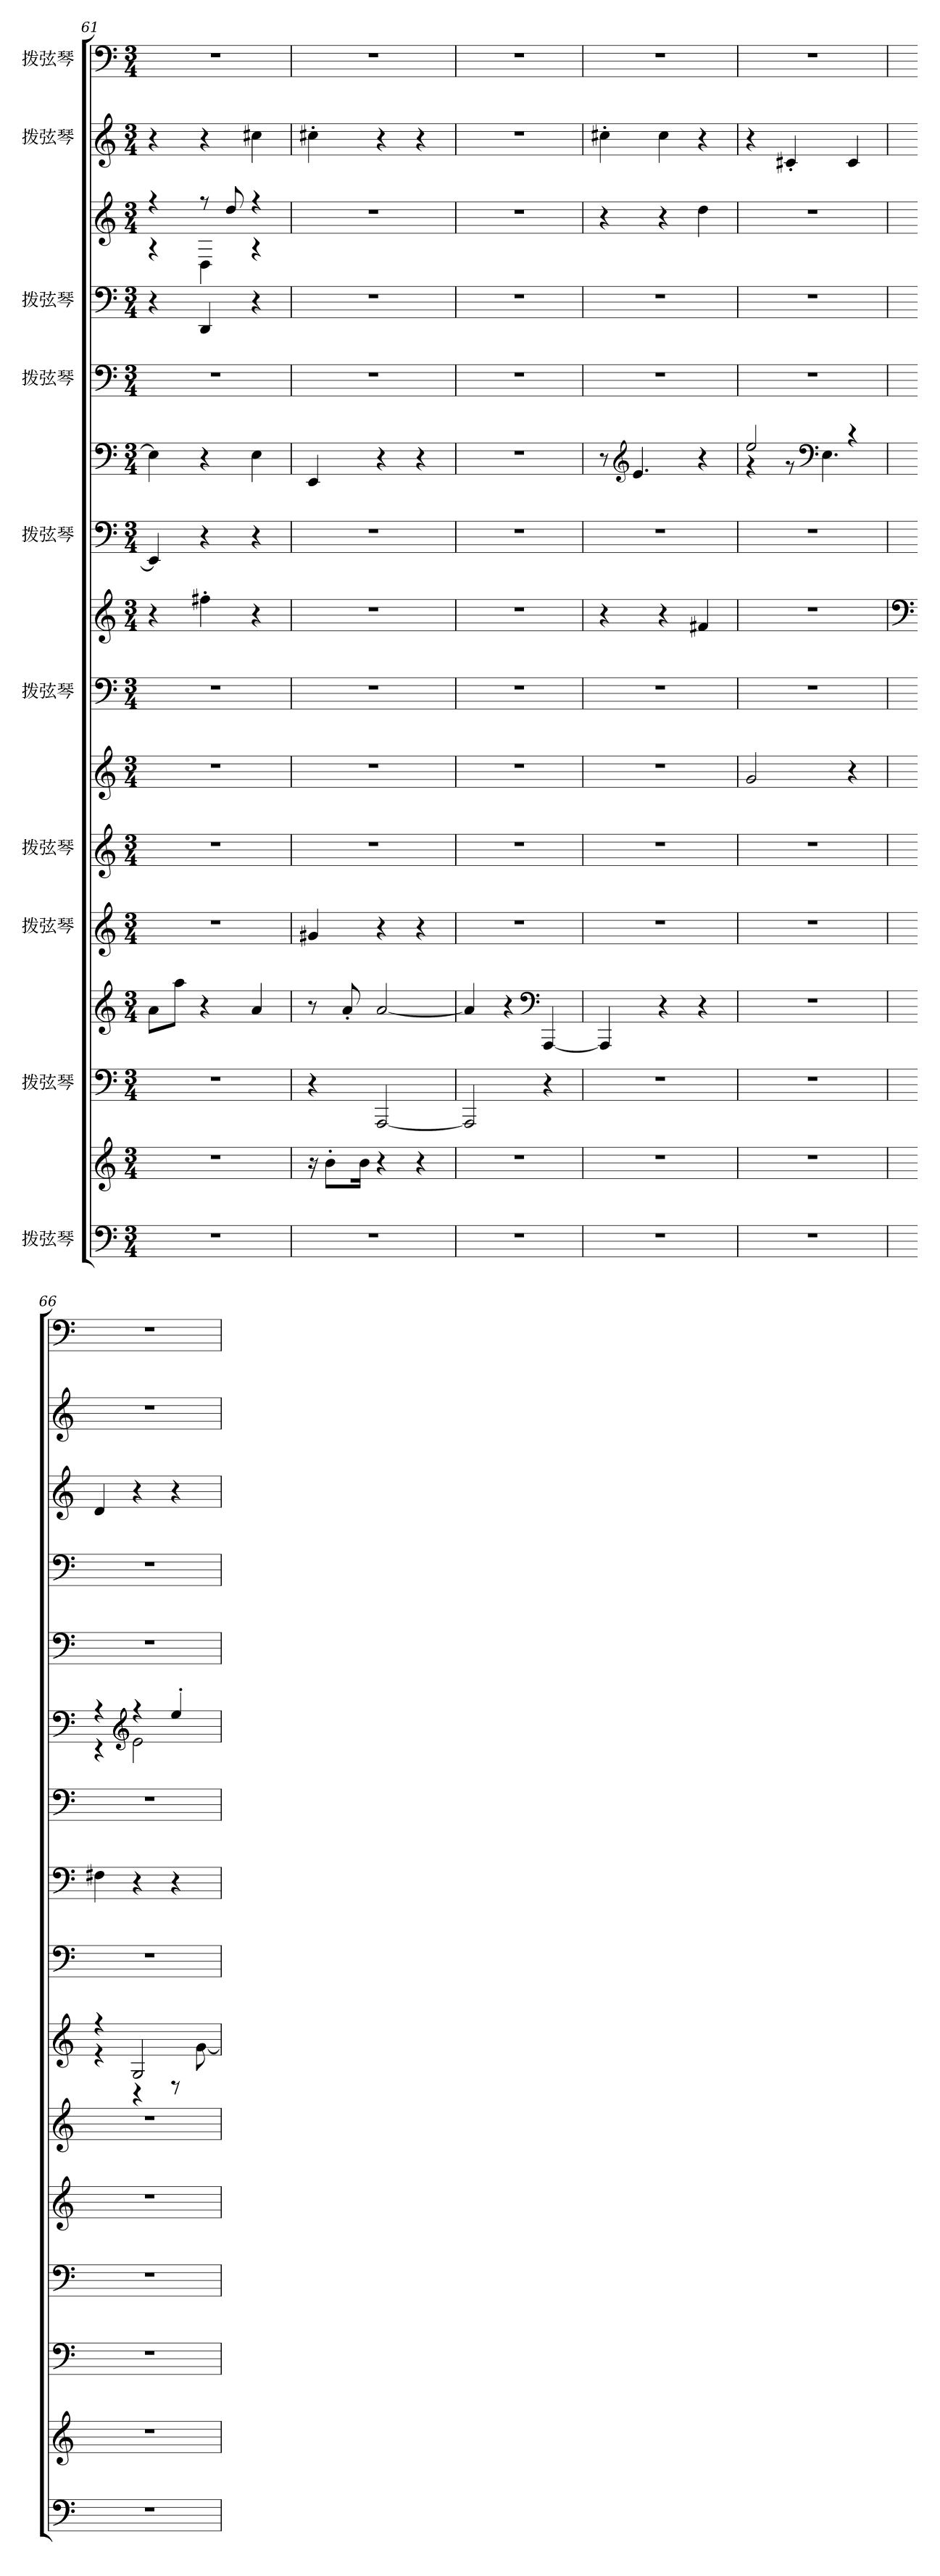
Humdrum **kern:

**kern	**kern	**kern	**kern	**kern	**kern	**kern	**kern	**kern	**kern	**kern	**kern	**kern	**kern	**kern	**kern
*part10	*part10	*part9	*part9	*part8	*part7	*part7	*part6	*part6	*part5	*part5	*part4	*part3	*part3	*part2	*part1
*staff16	*staff15	*staff14	*staff13	*staff12	*staff11	*staff10	*staff9	*staff8	*staff7	*staff6	*staff5	*staff4	*staff3	*staff2	*staff1
*I"拨弦琴	*	*I"拨弦琴	*	*I"拨弦琴	*I"拨弦琴	*	*I"拨弦琴	*	*I"拨弦琴	*	*I"拨弦琴	*I"拨弦琴	*	*I"拨弦琴	*I"拨弦琴
*clefF4	*clefG2	*clefF4	*clefG2	*clefG2	*clefG2	*clefG2	*clefF4	*clefG2	*clefF4	*clefF4	*clefF4	*clefF4	*clefG2	*clefG2	*clefF4
*k[]	*k[]	*k[]	*k[]	*k[]	*k[]	*k[]	*k[]	*k[]	*k[]	*k[]	*k[]	*k[]	*k[]	*k[]	*k[]
*M3/4	*M3/4	*M3/4	*M3/4	*M3/4	*M3/4	*M3/4	*M3/4	*M3/4	*M3/4	*M3/4	*M3/4	*M3/4	*M3/4	*M3/4	*M3/4
=61	=61	=61	=61	=61	=61	=61	=61	=61	=61	=61	=61	=61	=61	=61	=61
*	*	*	*	*	*	*	*	*	*	*	*	*	*^	*	*
2.r	2.r	2.r	8a\L	2.r	2.r	2.r	2.r	4r	4EE/]	4E\]	2.r	4r	4r	4r	4r	2.r
.	.	.	8aa\J	.	.	.	.	.	.	.	.	.	.	.	.	.
.	.	.	4r	.	.	.	.	4ff#X'\	4r	4r	.	4DD/	8r	4D\	4r	.
.	.	.	.	.	.	.	.	.	.	.	.	.	8dd/	.	.	.
.	.	.	4a/	.	.	.	.	4r	4r	4E\	.	4r	4r	4r	4cc#X\	.
*	*	*	*	*	*	*	*	*	*	*	*	*	*v	*v	*	*
=62	=62	=62	=62	=62	=62	=62	=62	=62	=62	=62	=62	=62	=62	=62	=62
2.r	16r	4r	8r	4g#X/	2.r	2.r	2.r	2.r	2.r	4EE/	2.r	2.r	2.r	4cc#X'\	2.r
.	8b'\L	.	.	.	.	.	.	.	.	.	.	.	.	.	.
.	.	.	8a'/	.	.	.	.	.	.	.	.	.	.	.	.
.	16b\Jk	.	.	.	.	.	.	.	.	.	.	.	.	.	.
.	4r	[2AAA/	[2a/	4r	.	.	.	.	.	4r	.	.	.	4r	.
.	4r	.	.	4r	.	.	.	.	.	4r	.	.	.	4r	.
!!LO:PB:g=z
=63	=63	=63	=63	=63	=63	=63	=63	=63	=63	=63	=63	=63	=63	=63	=63
2.r	2.r	2AAA/]	4a/]	2.r	2.r	2.r	2.r	2.r	2.r	2.r	2.r	2.r	2.r	2.r	2.r
.	.	.	4r	.	.	.	.	.	.	.	.	.	.	.	.
*	*	*	*clefF4	*	*	*	*	*	*	*	*	*	*	*	*
.	.	4r	[4AAA/	.	.	.	.	.	.	.	.	.	.	.	.
=64	=64	=64	=64	=64	=64	=64	=64	=64	=64	=64	=64	=64	=64	=64	=64
2.r	2.r	2.r	4AAA/]	2.r	2.r	2.r	2.r	4r	2.r	8r	2.r	2.r	4r	4cc#X'\	2.r
*	*	*	*	*	*	*	*	*	*	*clefG2	*	*	*	*	*
.	.	.	.	.	.	.	.	.	.	4.e/	.	.	.	.	.
.	.	.	4r	.	.	.	.	4r	.	.	.	.	4r	4cc#\	.
.	.	.	4r	.	.	.	.	4f#X/	.	4r	.	.	4dd\	4r	.
=65	=65	=65	=65	=65	=65	=65	=65	=65	=65	=65	=65	=65	=65	=65	=65
*	*	*	*	*	*	*	*	*	*	*^	*	*	*	*	*
2.r	2.r	2.r	2.r	2.r	2.r	2g/	2.r	2.r	2.r	2ee/	4r	2.r	2.r	2.r	4r	2.r
.	.	.	.	.	.	.	.	.	.	.	8r	.	.	.	4c#X'/	.
*	*	*	*	*	*	*	*	*	*	*clefF4	*	*	*	*	*	*
.	.	.	.	.	.	.	.	.	.	.	4.E\	.	.	.	.	.
.	.	.	.	.	.	4r	.	.	.	4r	.	.	.	.	4c#/	.
=66	=66	=66	=66	=66	=66	=66	=66	=66	=66	=66	=66	=66	=66	=66	=66	=66
*	*	*	*	*	*	*	*	*clefF4	*	*	*	*	*	*	*	*
*	*	*	*	*	*	*^	*	*	*	*	*	*	*	*	*	*
2.r	2.r	2.r	2.r	2.r	2.r	4r	4r	2.r	4F#X\	2.r	4r	4r	2.r	2.r	4d/	2.r	2.r
*	*	*	*	*	*	*	*	*	*	*	*clefG2	*	*	*	*	*	*
.	.	.	.	.	.	2G/	4r	.	4r	.	4r	2e\	.	.	4r	.	.
.	.	.	.	.	.	.	8r	.	4r	.	4ee'/	.	.	.	4r	.	.
.	.	.	.	.	.	.	[8g\	.	.	.	.	.	.	.	.	.	.
*	*	*	*	*	*	*v	*v	*	*	*	*v	*v	*	*	*	*	*
=	=	=	=	=	=	=	=	=	=	=	=	=	=	=	=
*-	*-	*-	*-	*-	*-	*-	*-	*-	*-	*-	*-	*-	*-	*-	*-
